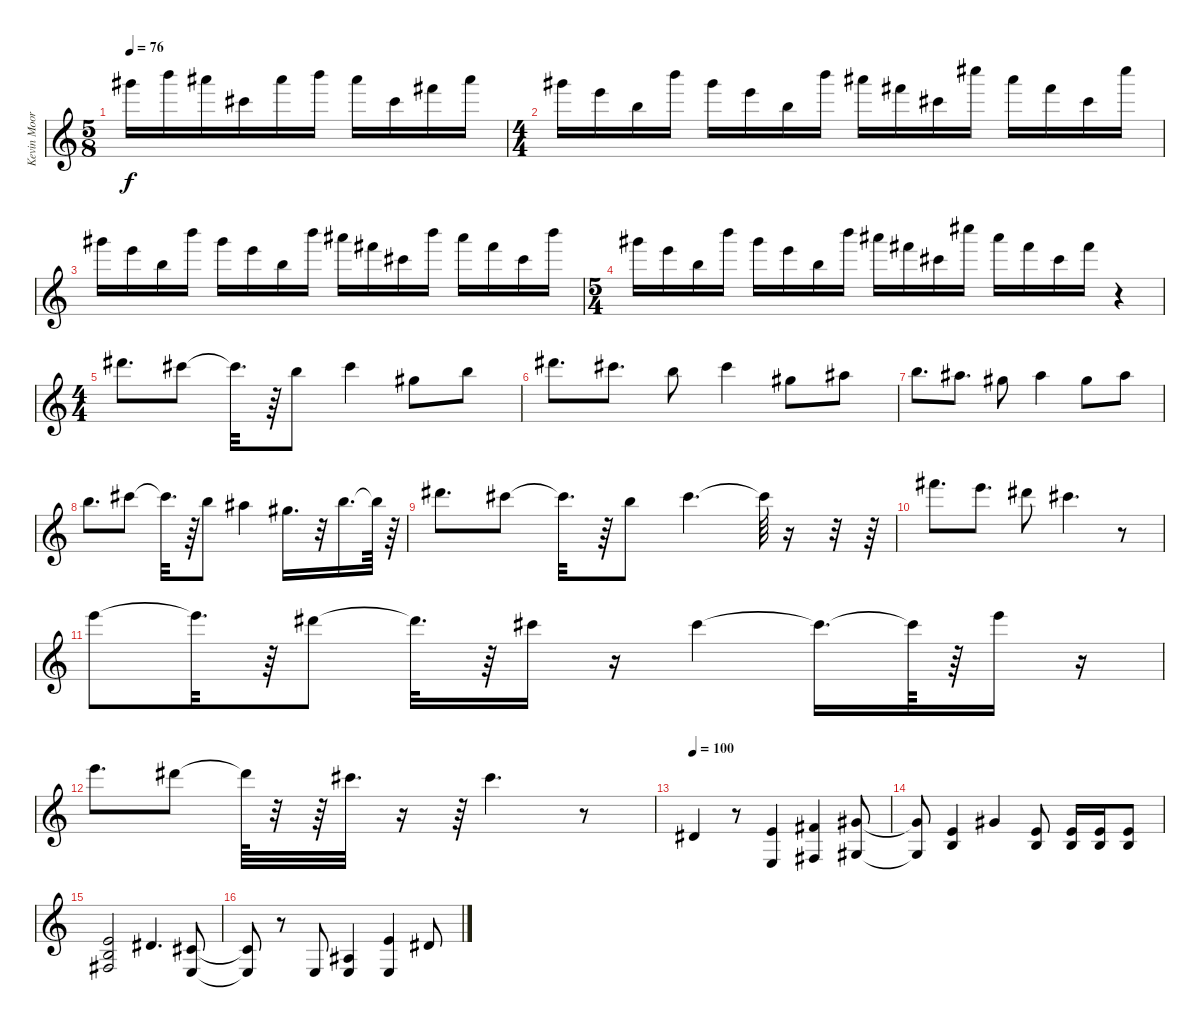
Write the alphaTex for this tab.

\track ("Kevin Moore (Keyboard)" "Kevin Moor") {instrument drawbarorgan}
\staff {score}
\tuning (E5 B4 G4 D4 A3 D3) {hide}
\ts (5 8)
\tempo 76
\clef g2
\ks c
16.1.16{dy f} 19.1.16 18.1.16 18.3.16 18.1.16 19.1.16 18.1.16 18.3.16 19.2.16 18.1.16 |
\ts (4 4)
16.1.16 17.2.16 16.3.16 19.1.16 16.1.16 17.2.16 16.3.16 19.1.16 18.1.16 19.2.16 18.3.16 21.1.16 18.1.16 19.2.16 18.3.16 21.1.16 |
21.2.16 21.3.16 21.4.16 19.1.16 21.2.16 21.3.16 21.4.16 19.1.16 18.1.16 19.2.16 18.3.16 19.1.16 18.1.16 19.2.16 18.3.16 19.1.16 |
\ts (5 4)
16.1.16 17.2.16 16.3.16 19.1.16 16.1.16 17.2.16 16.3.16 19.1.16 18.1.16 19.2.16 18.3.16 21.1.16 18.1.16 19.2.16 18.3.16 19.2.16 r.4 |
\ts (4 4)
20.3.8{d instrument brightacousticpiano} 18.3.8 18.3{t}.32{d} r.64 16.3.8 14.2.4 13.3.8 12.2.8 |
11.1.8{d} 9.1.8{d} 7.1.8 9.1.4 9.2.8 6.1.8 |
7.1.8{d} 6.1.8{d} 4.1.8 6.1.4 4.1.8 6.1.8 |
7.1.8{d} 9.1.8 9.1{t}.32{d} r.64 7.1.8 6.1.4 4.1.16{d} r.32 7.1.16{d} 7.1{t}.64 r.64 |
11.1.8{d} 9.1.8 9.1{t}.32{d} r.64 7.1.8 9.1.4{d} 9.1{t}.64 r.16 r.32 r.64 |
14.1.8{d} 12.1.8{d} 11.1.8 9.1.4{d} r.8 |
12.1.8 12.1{t}.32{d} r.64 11.1.8 11.1{t}.32{d} r.64 9.1.16 r.16 9.1.4 9.1{t}.16{d} 9.1{t}.64 r.64 12.1.16 r.16 |
12.1.8{d} 11.1.8 11.1{t}.64 r.32 r.64 9.1.32{d} r.16 r.64 9.1.4{d} r.8 |
\tempo 100
1.4.4{volume 13 instrument brightacousticpiano} r.8 (2.4 2.6).4 (4.4 4.6).4 (6.4 6.6).8 |
(6.4{t} 6.6{t}).8 (2.4 2.5).4 1.3.4 (2.4 2.5).8 (2.4 2.5).16 (2.4 2.5).16 (2.4 2.5).8 |
(2.4 2.5 4.6).2 1.4.4{d} (4.5 2.6).8 |
(4.5{t} 2.6{t}).8 r.8 2.6.8 (1.5 2.6).4 (2.4 2.6).4 1.4.8
